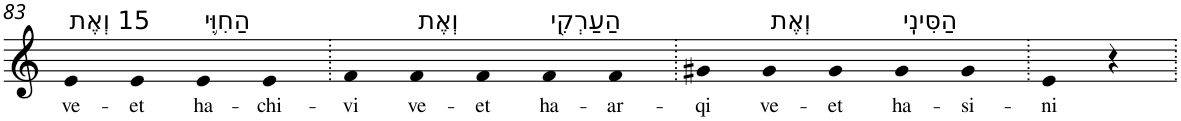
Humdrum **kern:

**kern	**text
*part1	*part1
*staff1	*staff1
*I"Piano	*
*I'Pno	*
!!LO:PB:g=z
*clefG2	*
*k[]	*
=83	=83
!LO:TX:a:t=15 וְאֶת	!
!	!LO:LY:b
4e	ve-
!	!LO:LY:b
4e	-et
!LO:TX:a:t=הַחִוִּ֥י	!
!	!LO:LY:b
4e	ha-
!	!LO:LY:b
4e	-chi-
=84.	=84.
!	!LO:LY:b
4f	-vi
!LO:TX:a:t=וְאֶת	!
!	!LO:LY:b
4f	ve-
!	!LO:LY:b
4f	-et
!LO:TX:a:t=הַעַרְקִ֖י	!
!	!LO:LY:b
4f	ha-
!	!LO:LY:b
4f	-ar-
=85.	=85.
!	!LO:LY:b
4g#X	-qi
!LO:TX:a:t=וְאֶת	!
!	!LO:LY:b
4g#	ve-
!	!LO:LY:b
4g#	-et
!LO:TX:a:t=הַסִּינִֽי	!
!	!LO:LY:b
4g#	ha-
!	!LO:LY:b
4g#	-si-
=86.	=86.
!	!LO:LY:b
4e	-ni
4r	.
=.	=.
*-	*-
